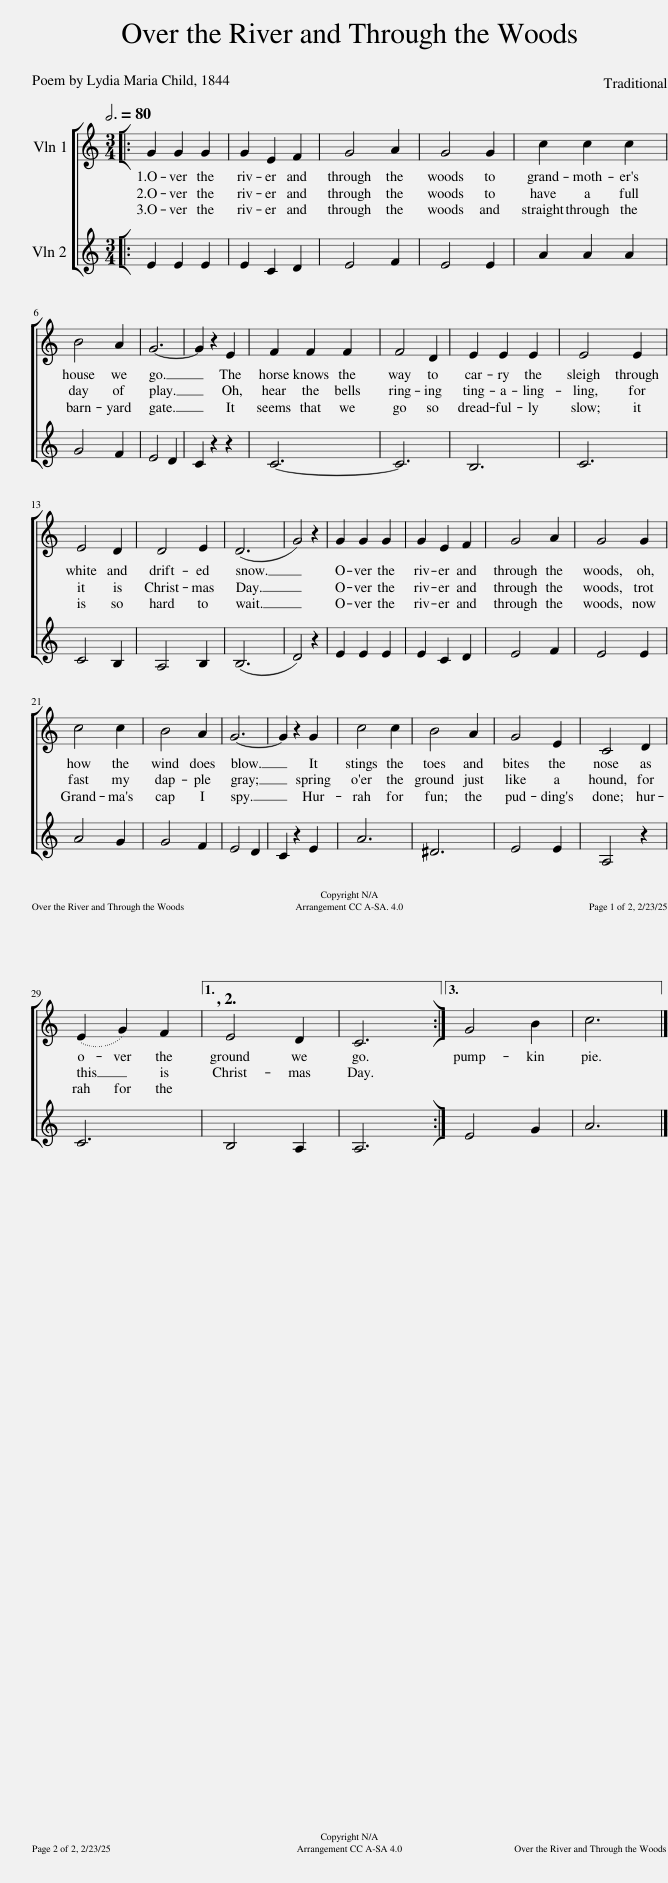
X:1
%%score [ 1 2 ]
L:1/8
Q:3/4=80
M:3/4
I:linebreak $
K:C
V:1 treble
V:2 treble
V:1
|: G2 G2 G2 | G2 E2 F2 | G4 A2 | G4 G2 | c2 c2 c2 |$ %5
 B4 A2 | G6- | G2 z2 E2 | F2 F2 F2 | F4 D2 | %10
 E2 E2 E2 | E4 E2 |$ E4 D2 | D4 E2 | (D6 | %15
 G4) z2 | G2 G2 G2 | G2 E2 F2 | G4 A2 | G4 G2 |$ %20
 c4 c2 | B4 A2 | G6- | G2 z2 G2 | c4 c2 | %25
 B4 A2 | G4 E2 | C4 D2 |$ (E2 G2) F2 |1 E4 D2 | %30
 C6 :|3 G4 B2 | c6 |] %33
V:2
|: E2 E2 E2 | E2 C2 D2 | E4 F2 | E4 E2 | A2 A2 A2 |$ %5
 G4 F2 | E4 D2 | C2 z2 z2 | C6- | C6 | %10
 B,6 | C6 |$ C4 B,2 | A,4 B,2 | (B,6 | %15
 D4) z2 | E2 E2 E2 | E2 C2 D2 | E4 F2 | E4 E2 |$ %20
 A4 G2 | G4 F2 | E4 D2 | C2 z2 E2 | A6 | %25
 ^D6 | E4 E2 | A,4 z2 |$ C6 |1 B,4 A,2 | %30
 A,6 :|3 E4 G2 | A6 |] %33
